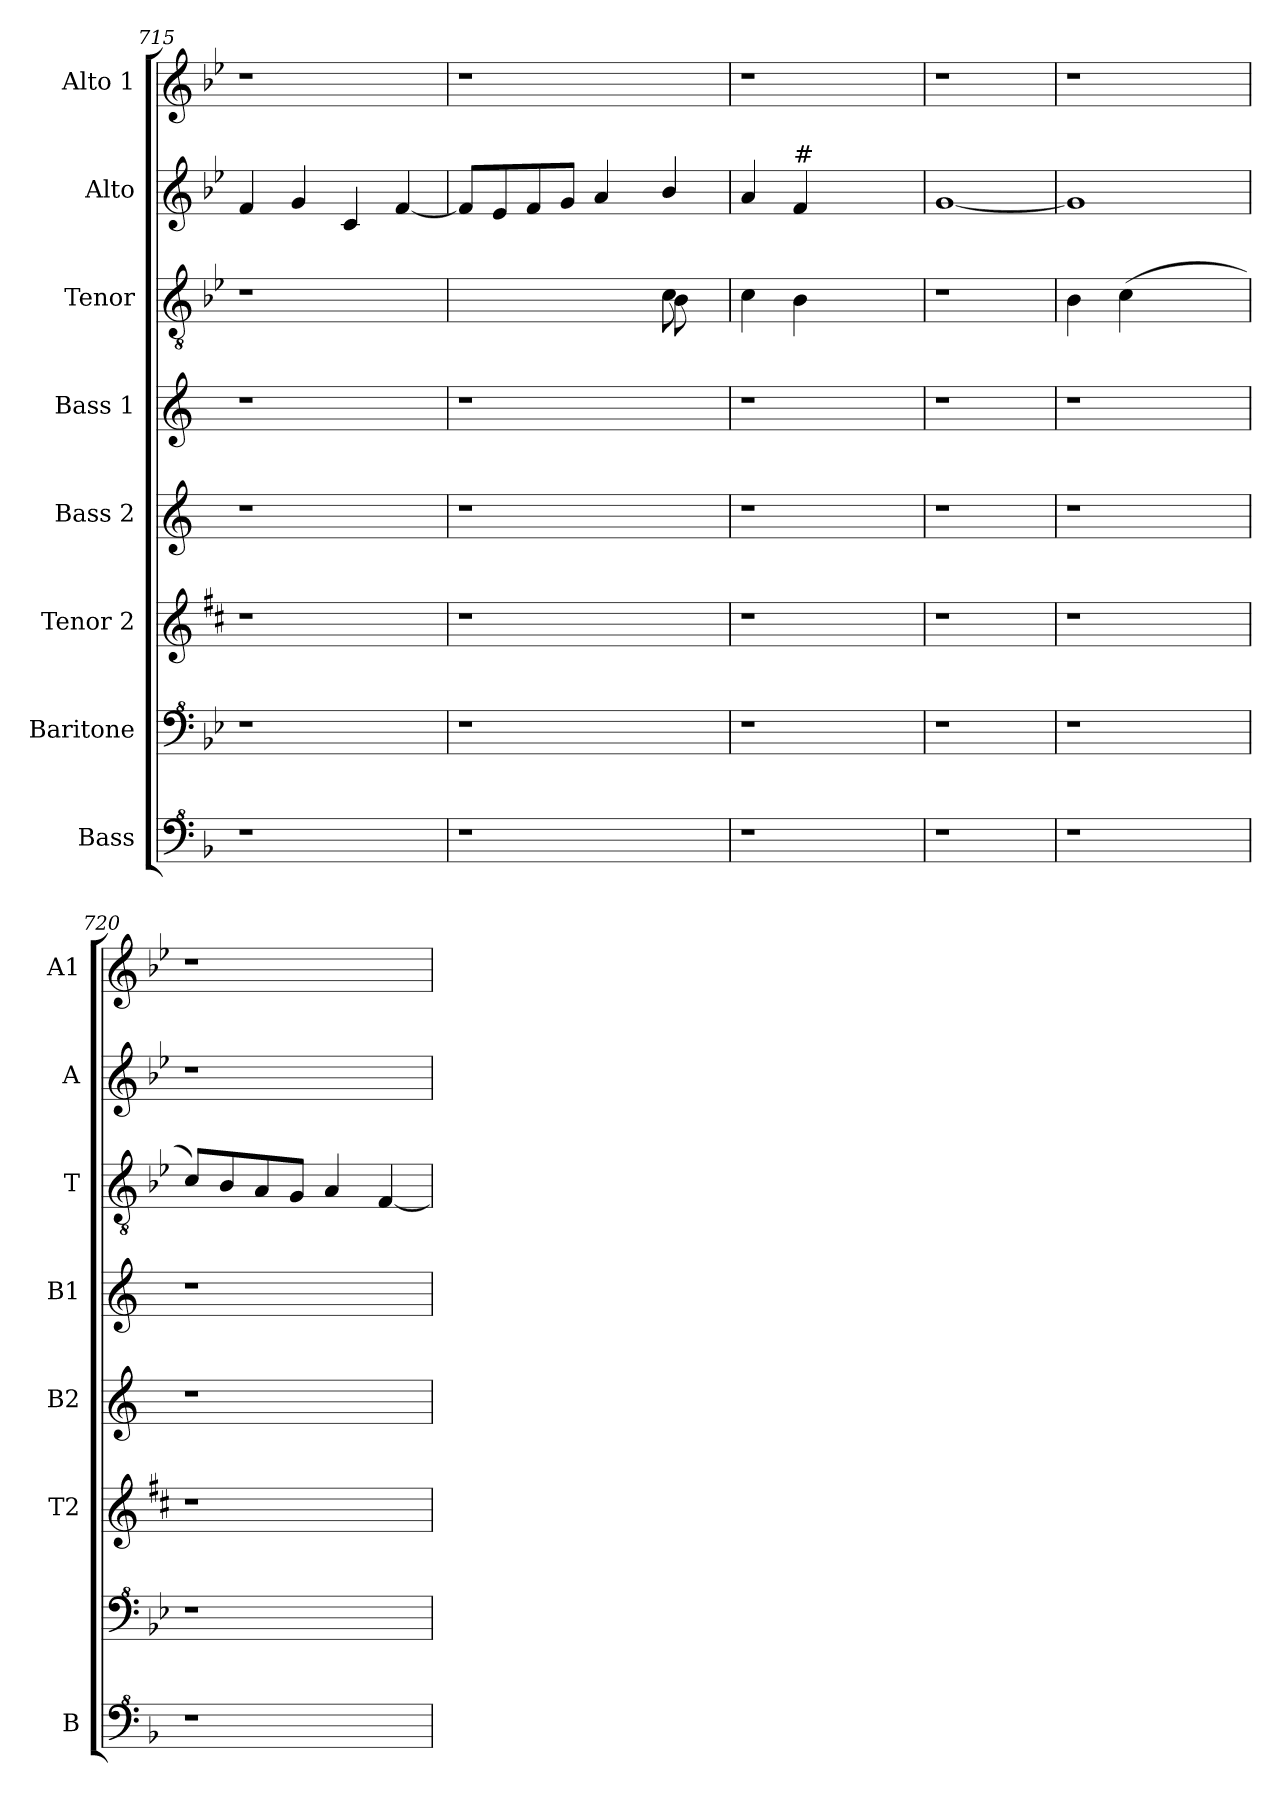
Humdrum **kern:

**kern	**kern	**kern	**kern	**kern	**kern	**kern	**kern
*part8	*part7	*part6	*part5	*part4	*part3	*part2	*part1
*staff8	*staff7	*staff6	*staff5	*staff4	*staff3	*staff2	*staff1
*I"Bass	*I"Baritone	*I"Tenor 2	*I"Bass 2	*I"Bass 1	*I"Tenor	*I"Alto	*I"Alto 1
*I'B	*	*I'T2	*I'B2	*I'B1	*I'T	*I'A	*I'A1
*clefF^4	*clefF^4	*clefG2	*clefG2	*clefG2	*clefGv2	*clefG2	*clefG2
*	*	*ITrd1c2	*	*	*ITrd1c2	*ITrd1c2	*ITrd1c2
*k[b-]	*k[b-e-]	*k[]	*k[]	*k[]	*k[b-e-a-d-]	*k[b-e-a-d-]	*k[b-e-a-d-]
*F:	*B-:	*C:	*C:	*C:	*A-:	*A-:	*A-:
=715	=715	=715	=715	=715	=715	=715	=715
1r	1r	1r	1r	1r	1r	4e-/	1r
.	.	.	.	.	.	4f/	.
.	.	.	.	.	.	4B-/	.
.	.	.	.	.	.	[<4e-/	.
=716	=716	=716	=716	=716	=716	=716	=716
*	*	*	*	*	*^	*	*
1r	1r	1r	1r	1r	8ryy	2.ryy	8e-/L]	1r
.	.	.	.	.	2ryy	.	8d-/	.
.	.	.	.	.	.	.	8e-/	.
.	.	.	.	.	.	.	8f/J	.
.	.	.	.	.	.	.	4g/	.
.	.	.	.	.	8ryy	.	.	.
.	.	.	.	.	8B-\	8A-\	4a-/	.
.	.	.	.	.	8ryy	8ryy	.	.
*	*	*	*	*	*v	*v	*	*
!!LO:LB:g=z
=717	=717	=717	=717	=717	=717	=717	=717
1r	1r	1r	1r	1r	4B-\	4g/	1r
!	!	!	!	!	!	!LO:TX:a:t=#	!
.	.	.	.	.	4A-\	4e-/	.
.	.	.	.	.	2ryy	2ryy	.
=718	=718	=718	=718	=718	=718	=718	=718
1r	1r	1r	1r	1r	1r	[<1f	1r
=719	=719	=719	=719	=719	=719	=719	=719
1r	1r	1r	1r	1r	4A-\	1f]	1r
.	.	.	.	.	(>4B-\	.	.
.	.	.	.	.	2ryy	.	.
=720	=720	=720	=720	=720	=720	=720	=720
1r	1r	1r	1r	1r	8B-/L)	1r	1r
.	.	.	.	.	8A-/	.	.
.	.	.	.	.	8G/	.	.
.	.	.	.	.	8F/J	.	.
.	.	.	.	.	4G/	.	.
.	.	.	.	.	[<4E-/	.	.
=	=	=	=	=	=	=	=
*-	*-	*-	*-	*-	*-	*-	*-
